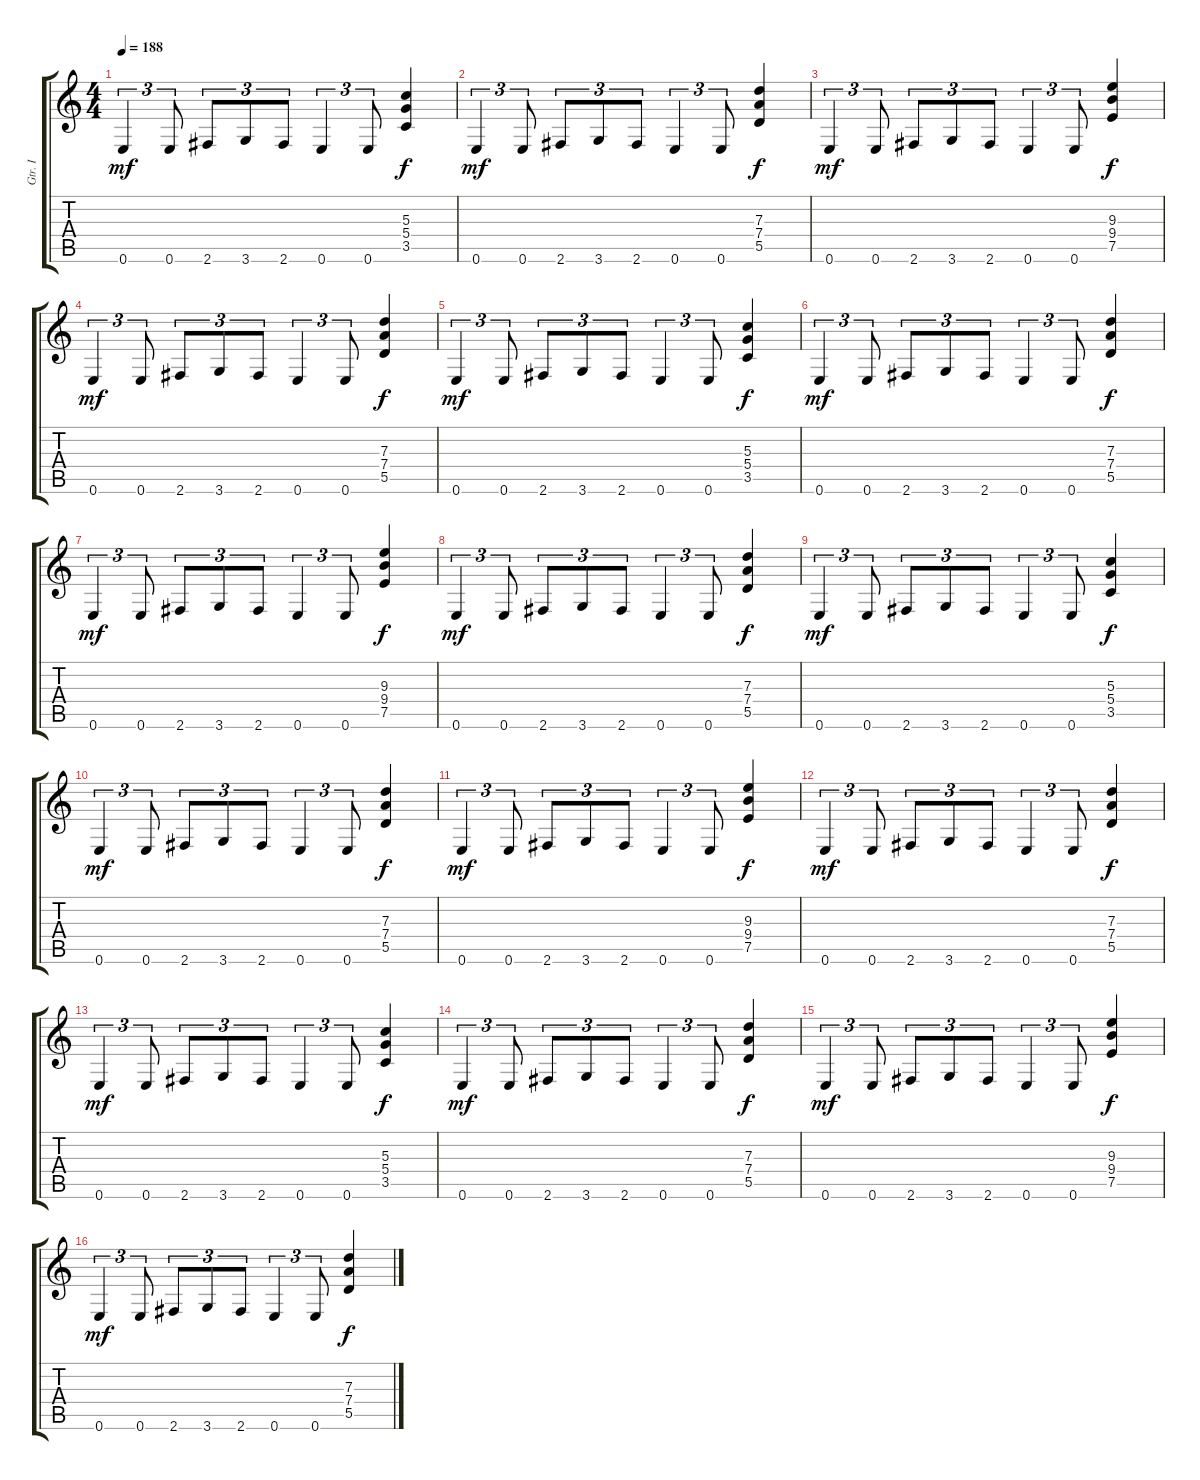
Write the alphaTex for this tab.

\track ("Gtr. I" "Gtr. I") {instrument overdrivenguitar}
\staff {score tabs}
\tuning (E4 B3 G3 D3 A2 E2) {hide}
\ts (4 4)
\tempo 188
\clef g2
\ks c
0.6.4{tu (3 2) dy mf} 0.6.8{tu (3 2)} 2.6.8{tu (3 2)} 3.6.8{tu (3 2)} 2.6.8{tu (3 2)} 0.6.4{tu (3 2)} 0.6.8{tu (3 2)} (5.3 5.4 3.5).4{dy f} |
0.6.4{tu (3 2) dy mf} 0.6.8{tu (3 2)} 2.6.8{tu (3 2)} 3.6.8{tu (3 2)} 2.6.8{tu (3 2)} 0.6.4{tu (3 2)} 0.6.8{tu (3 2)} (7.3 7.4 5.5).4{dy f} |
0.6.4{tu (3 2) dy mf} 0.6.8{tu (3 2)} 2.6.8{tu (3 2)} 3.6.8{tu (3 2)} 2.6.8{tu (3 2)} 0.6.4{tu (3 2)} 0.6.8{tu (3 2)} (9.3 9.4 7.5).4{dy f} |
0.6.4{tu (3 2) dy mf} 0.6.8{tu (3 2)} 2.6.8{tu (3 2)} 3.6.8{tu (3 2)} 2.6.8{tu (3 2)} 0.6.4{tu (3 2)} 0.6.8{tu (3 2)} (7.3 7.4 5.5).4{dy f} |
0.6.4{tu (3 2) dy mf} 0.6.8{tu (3 2)} 2.6.8{tu (3 2)} 3.6.8{tu (3 2)} 2.6.8{tu (3 2)} 0.6.4{tu (3 2)} 0.6.8{tu (3 2)} (5.3 5.4 3.5).4{dy f} |
0.6.4{tu (3 2) dy mf} 0.6.8{tu (3 2)} 2.6.8{tu (3 2)} 3.6.8{tu (3 2)} 2.6.8{tu (3 2)} 0.6.4{tu (3 2)} 0.6.8{tu (3 2)} (7.3 7.4 5.5).4{dy f} |
0.6.4{tu (3 2) dy mf} 0.6.8{tu (3 2)} 2.6.8{tu (3 2)} 3.6.8{tu (3 2)} 2.6.8{tu (3 2)} 0.6.4{tu (3 2)} 0.6.8{tu (3 2)} (9.3 9.4 7.5).4{dy f} |
0.6.4{tu (3 2) dy mf} 0.6.8{tu (3 2)} 2.6.8{tu (3 2)} 3.6.8{tu (3 2)} 2.6.8{tu (3 2)} 0.6.4{tu (3 2)} 0.6.8{tu (3 2)} (7.3 7.4 5.5).4{dy f} |
0.6.4{tu (3 2) dy mf} 0.6.8{tu (3 2)} 2.6.8{tu (3 2)} 3.6.8{tu (3 2)} 2.6.8{tu (3 2)} 0.6.4{tu (3 2)} 0.6.8{tu (3 2)} (5.3 5.4 3.5).4{dy f} |
0.6.4{tu (3 2) dy mf} 0.6.8{tu (3 2)} 2.6.8{tu (3 2)} 3.6.8{tu (3 2)} 2.6.8{tu (3 2)} 0.6.4{tu (3 2)} 0.6.8{tu (3 2)} (7.3 7.4 5.5).4{dy f} |
0.6.4{tu (3 2) dy mf} 0.6.8{tu (3 2)} 2.6.8{tu (3 2)} 3.6.8{tu (3 2)} 2.6.8{tu (3 2)} 0.6.4{tu (3 2)} 0.6.8{tu (3 2)} (9.3 9.4 7.5).4{dy f} |
0.6.4{tu (3 2) dy mf} 0.6.8{tu (3 2)} 2.6.8{tu (3 2)} 3.6.8{tu (3 2)} 2.6.8{tu (3 2)} 0.6.4{tu (3 2)} 0.6.8{tu (3 2)} (7.3 7.4 5.5).4{dy f} |
0.6.4{tu (3 2) dy mf} 0.6.8{tu (3 2)} 2.6.8{tu (3 2)} 3.6.8{tu (3 2)} 2.6.8{tu (3 2)} 0.6.4{tu (3 2)} 0.6.8{tu (3 2)} (5.3 5.4 3.5).4{dy f} |
0.6.4{tu (3 2) dy mf} 0.6.8{tu (3 2)} 2.6.8{tu (3 2)} 3.6.8{tu (3 2)} 2.6.8{tu (3 2)} 0.6.4{tu (3 2)} 0.6.8{tu (3 2)} (7.3 7.4 5.5).4{dy f} |
0.6.4{tu (3 2) dy mf} 0.6.8{tu (3 2)} 2.6.8{tu (3 2)} 3.6.8{tu (3 2)} 2.6.8{tu (3 2)} 0.6.4{tu (3 2)} 0.6.8{tu (3 2)} (9.3 9.4 7.5).4{dy f} |
0.6.4{tu (3 2) dy mf} 0.6.8{tu (3 2)} 2.6.8{tu (3 2)} 3.6.8{tu (3 2)} 2.6.8{tu (3 2)} 0.6.4{tu (3 2)} 0.6.8{tu (3 2)} (7.3 7.4 5.5).4{dy f}
